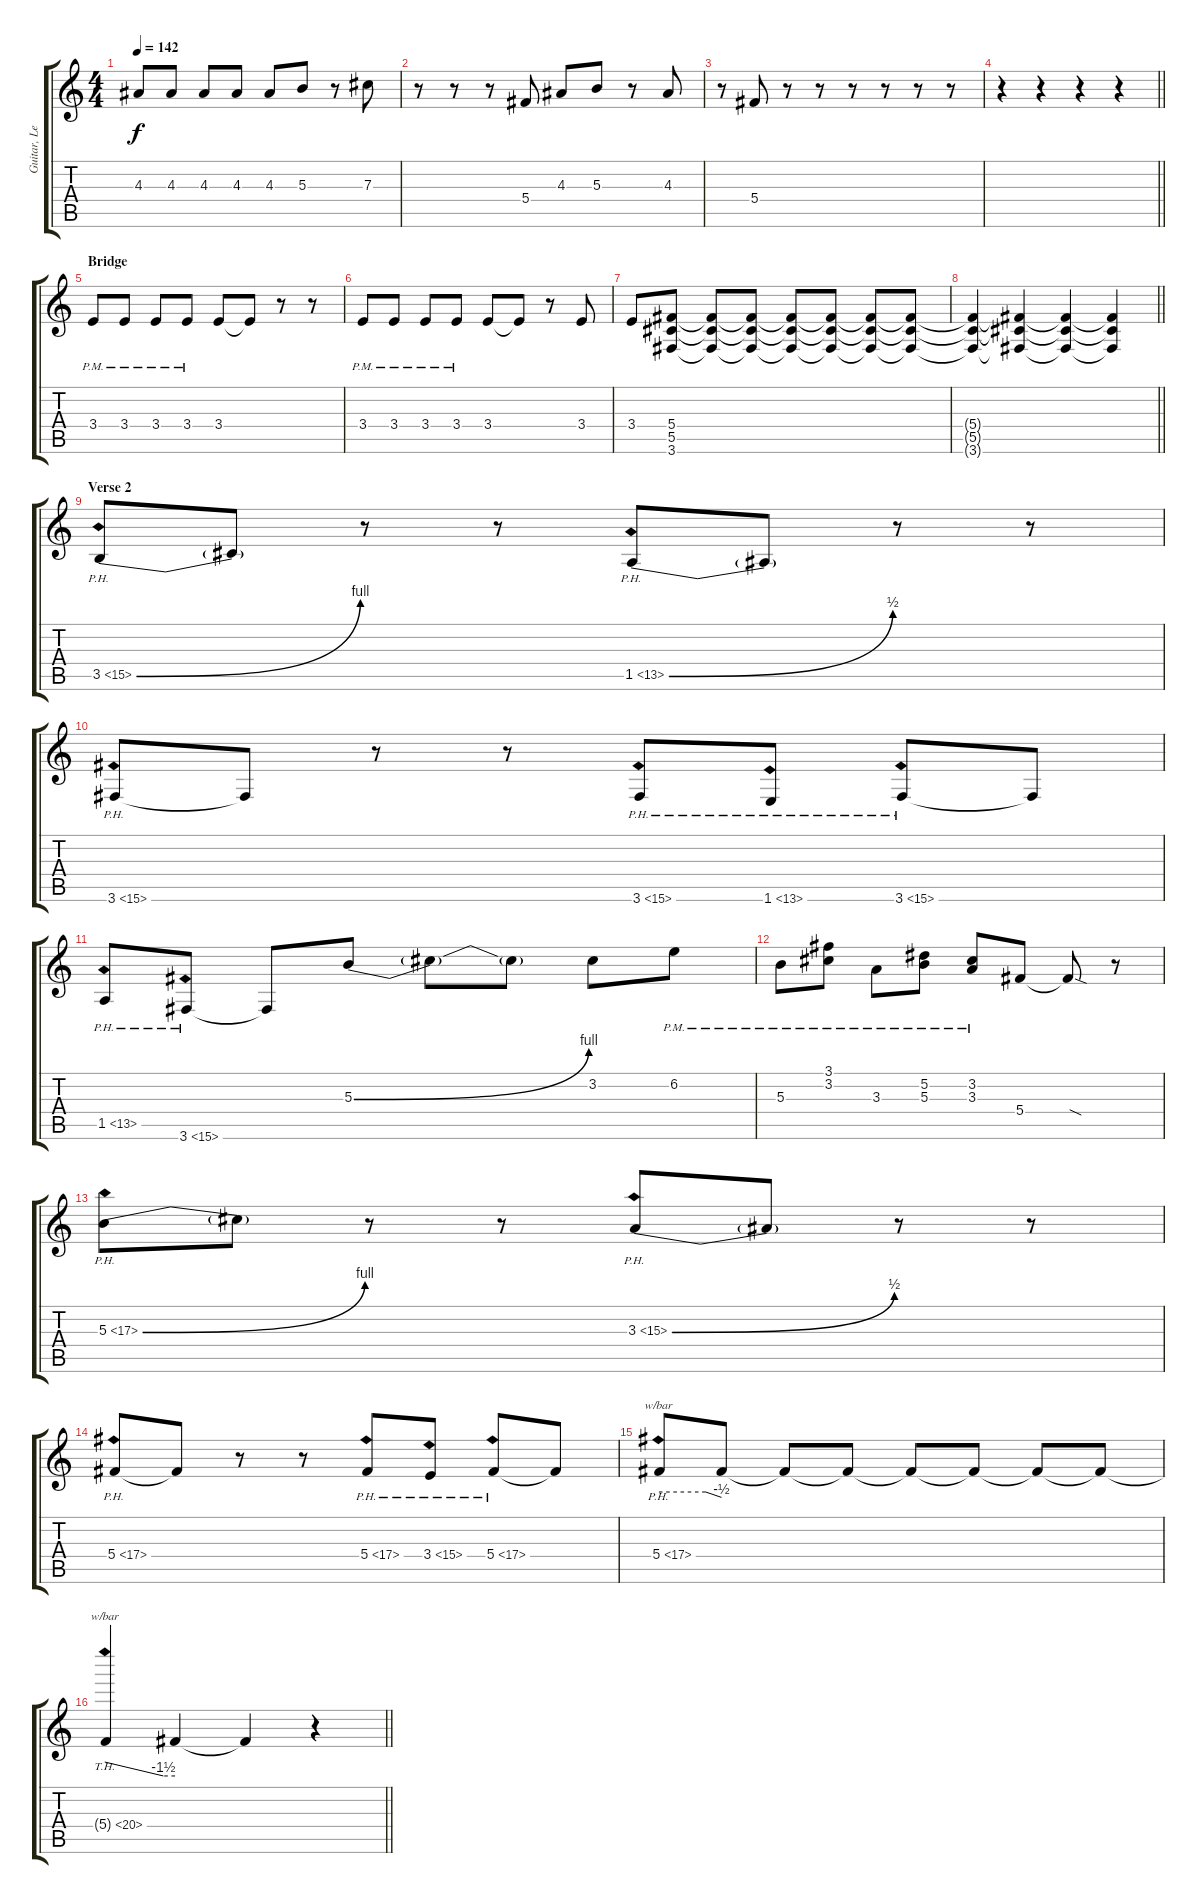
\track ("Guitar, Lead" "Guitar, Le") {instrument overdrivenguitar}
\staff {score tabs}
\tuning (Eb4 Bb3 Gb3 Db3 Ab2 Eb2) {hide}
\ts (4 4)
\tempo 142
\clef g2
\ks c
4.3.8{dy f} 4.3.8 4.3.8 4.3.8 4.3.8 5.3.8 r.8 7.3.8 |
r.8 r.8 r.8 5.4.8 4.3.8 5.3.8 r.8 4.3.8 |
r.8 5.4.8 r.8 r.8 r.8 r.8 r.8 r.8 |
\barLineRight lightlight
r.4 r.4 r.4 r.4 |
\section ("" "Bridge")
3.4{pm}.8 3.4{pm}.8 3.4{pm}.8 3.4{pm}.8 3.4.8 3.4{t}.8 r.8 r.8 |
3.4{pm}.8 3.4{pm}.8 3.4{pm}.8 3.4{pm}.8 3.4.8 3.4{t}.8 r.8 3.4.8 |
3.4.8 (5.4 5.5 3.6).8 (5.4{t} 5.5{t} 3.6{t}).8 (5.4{t} 5.5{t} 3.6{t}).8 (5.4{t} 5.5{t} 3.6{t}).8 (5.4{t} 5.5{t} 3.6{t}).8 (5.4{t} 5.5{t} 3.6{t}).8 (5.4{t} 5.5{t} 3.6{t}).8 |
\barLineRight lightlight
(5.4{t} 5.5{t} 3.6{t}).4 (5.4{t} 5.5{t} 3.6{t}).4 (5.4{t} 5.5{t} 3.6{t}).4 (5.4{t} 5.5{t} 3.6{t}).4 |
\section ("" "Verse 2")
3.5{be (bend 0 0 60 4) ph 12}.8 3.5{t}.8 r.8 r.8 1.5{be (bend 0 0 60 2) ph 12}.8 1.5{t}.8 r.8 r.8 |
3.6{ph 12}.8 3.6{t}.8 r.8 r.8 3.6{ph 12}.8 1.6{ph 12}.8 3.6{ph 12}.8 3.6{t}.8 |
1.5{ph 12}.8 3.6{ph 12}.8 3.6{t}.8 5.3{be (bend 0 0 60 4)}.8 5.3{t}.8 5.3{t}.8 3.2.8 6.2{pm}.8 |
5.3{pm}.8 (3.1{pm} 3.2{pm}).8 3.3{pm}.8 (5.2{pm} 5.3{pm}).8 (3.2{pm} 3.3{pm}).8 5.4.8 5.4{sod t}.8 r.8 |
5.3{be (bend 0 0 60 4) ph 12}.8 5.3{t}.8 r.8 r.8 3.3{be (bend 0 0 60 2) ph 12}.8 3.3{t}.8 r.8 r.8 |
5.4{ph 12}.8 5.4{t}.8 r.8 r.8 5.4{ph 12}.8 3.4{ph 12}.8 5.4{ph 12}.8 5.4{t}.8 |
5.4{ph 12}.8{tbe (custom default 0 0 45 0 60 -2)} 5.4{t}.8 5.4{t}.8 5.4{t}.8 5.4{t}.8 5.4{t}.8 5.4{t}.8 5.4{t}.8 |
\barLineRight lightlight
5.4{th 15 t}.4{tbe (custom default 0 0 50 -6 60 -6)} 5.4{t}.4 5.4{t}.4 r.4
